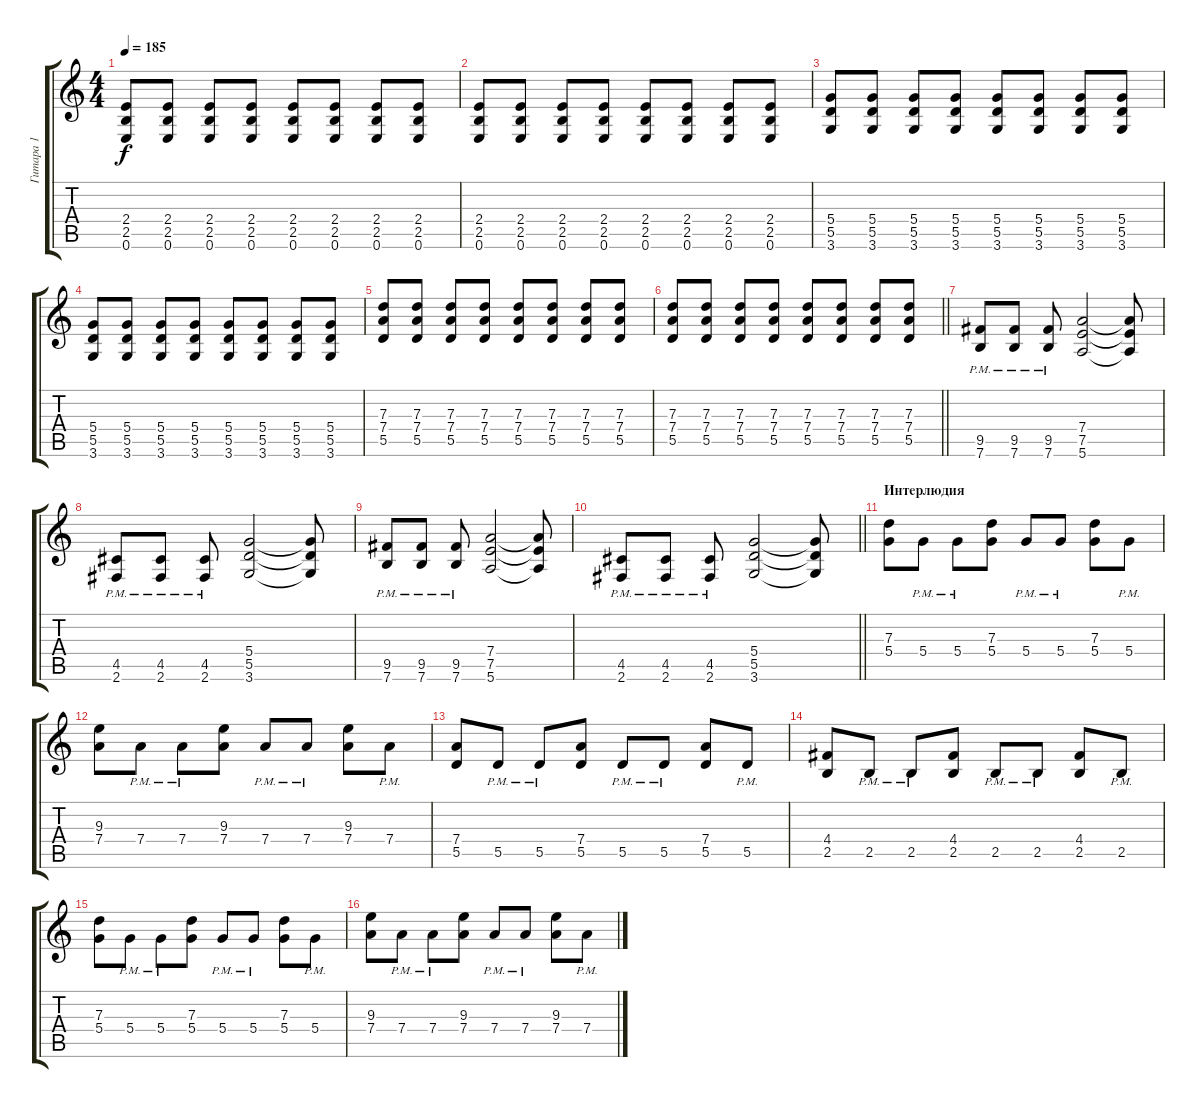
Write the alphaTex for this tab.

\track ("Гитара 1" "Гитара 1") {instrument distortionguitar}
\staff {score tabs}
\tuning (E4 B3 G3 D3 A2 E2) {hide}
\ts (4 4)
\tempo 185
\clef g2
\ks c
(2.4 2.5 0.6).8{dy f} (2.4 2.5 0.6).8 (2.4 2.5 0.6).8 (2.4 2.5 0.6).8 (2.4 2.5 0.6).8 (2.4 2.5 0.6).8 (2.4 2.5 0.6).8 (2.4 2.5 0.6).8 |
(2.4 2.5 0.6).8 (2.4 2.5 0.6).8 (2.4 2.5 0.6).8 (2.4 2.5 0.6).8 (2.4 2.5 0.6).8 (2.4 2.5 0.6).8 (2.4 2.5 0.6).8 (2.4 2.5 0.6).8 |
(5.4 5.5 3.6).8 (5.4 5.5 3.6).8 (5.4 5.5 3.6).8 (5.4 5.5 3.6).8 (5.4 5.5 3.6).8 (5.4 5.5 3.6).8 (5.4 5.5 3.6).8 (5.4 5.5 3.6).8 |
(5.4 5.5 3.6).8 (5.4 5.5 3.6).8 (5.4 5.5 3.6).8 (5.4 5.5 3.6).8 (5.4 5.5 3.6).8 (5.4 5.5 3.6).8 (5.4 5.5 3.6).8 (5.4 5.5 3.6).8 |
(7.3 7.4 5.5).8 (7.3 7.4 5.5).8 (7.3 7.4 5.5).8 (7.3 7.4 5.5).8 (7.3 7.4 5.5).8 (7.3 7.4 5.5).8 (7.3 7.4 5.5).8 (7.3 7.4 5.5).8 |
\barLineRight lightlight
(7.3 7.4 5.5).8 (7.3 7.4 5.5).8 (7.3 7.4 5.5).8 (7.3 7.4 5.5).8 (7.3 7.4 5.5).8 (7.3 7.4 5.5).8 (7.3 7.4 5.5).8 (7.3 7.4 5.5).8 |
(9.5{pm} 7.6{pm}).8 (9.5{pm} 7.6{pm}).8 (9.5{pm} 7.6{pm}).8 (7.4 7.5 5.6).2 (7.4{t} 7.5{t} 5.6{t}).8 |
(4.5{pm} 2.6{pm}).8 (4.5{pm} 2.6{pm}).8 (4.5{pm} 2.6{pm}).8 (5.4 5.5 3.6).2 (5.4{t} 5.5{t} 3.6{t}).8 |
(9.5{pm} 7.6{pm}).8 (9.5{pm} 7.6{pm}).8 (9.5{pm} 7.6{pm}).8 (7.4 7.5 5.6).2 (7.4{t} 7.5{t} 5.6{t}).8 |
\barLineRight lightlight
(4.5{pm} 2.6{pm}).8 (4.5{pm} 2.6{pm}).8 (4.5{pm} 2.6{pm}).8 (5.4 5.5 3.6).2 (5.4{t} 5.5{t} 3.6{t}).8 |
\section ("" "Интерлюдия")
(7.3 5.4).8 5.4{pm}.8 5.4{pm}.8 (7.3 5.4).8 5.4{pm}.8 5.4{pm}.8 (7.3 5.4).8 5.4{pm}.8 |
(9.3 7.4).8 7.4{pm}.8 7.4{pm}.8 (9.3 7.4).8 7.4{pm}.8 7.4{pm}.8 (9.3 7.4).8 7.4{pm}.8 |
(7.4 5.5).8 5.5{pm}.8 5.5{pm}.8 (7.4 5.5).8 5.5{pm}.8 5.5{pm}.8 (7.4 5.5).8 5.5{pm}.8 |
(4.4 2.5).8 2.5{pm}.8 2.5{pm}.8 (4.4 2.5).8 2.5{pm}.8 2.5{pm}.8 (4.4 2.5).8 2.5{pm}.8 |
(7.3 5.4).8 5.4{pm}.8 5.4{pm}.8 (7.3 5.4).8 5.4{pm}.8 5.4{pm}.8 (7.3 5.4).8 5.4{pm}.8 |
(9.3 7.4).8 7.4{pm}.8 7.4{pm}.8 (9.3 7.4).8 7.4{pm}.8 7.4{pm}.8 (9.3 7.4).8 7.4{pm}.8
